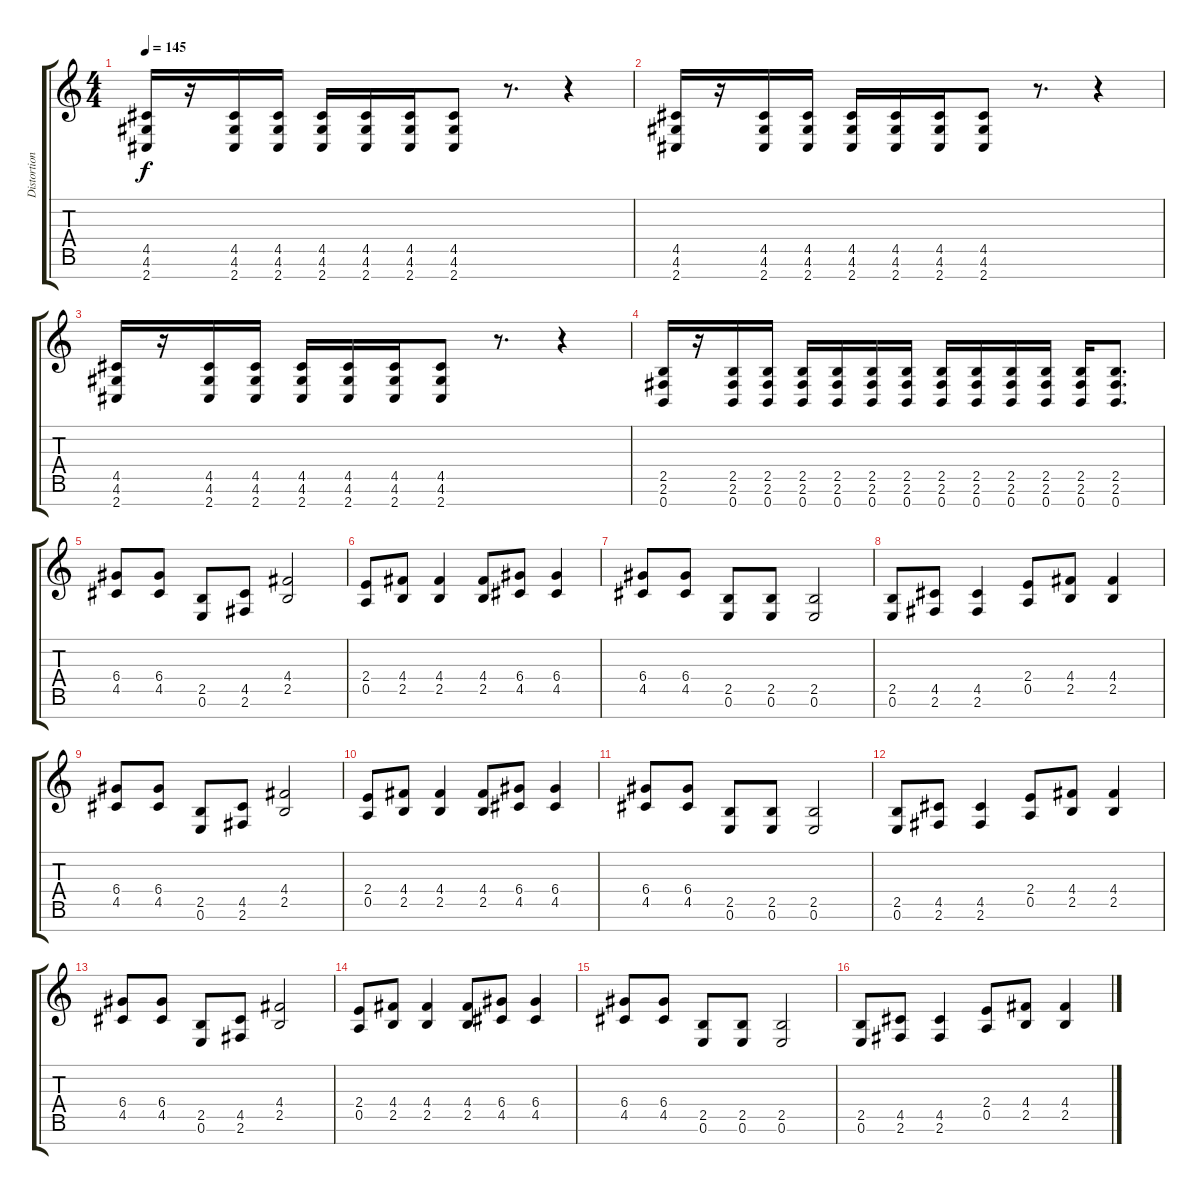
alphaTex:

\track ("Distortion Guitar 2" "Distortion") {instrument distortionguitar}
\staff {score tabs}
\tuning (E4 B3 G3 D3 A2 E2 B1) {hide}
\ts (4 4)
\tempo 145
\clef g2
\ks c
(4.5 4.6 2.7).16{dy f} r.16 (4.5 4.6 2.7).16 (4.5 4.6 2.7).16 (4.5 4.6 2.7).16 (4.5 4.6 2.7).16 (4.5 4.6 2.7).16 (4.5 4.6 2.7).8 r.8{d} r.4 |
(4.5 4.6 2.7).16 r.16 (4.5 4.6 2.7).16 (4.5 4.6 2.7).16 (4.5 4.6 2.7).16 (4.5 4.6 2.7).16 (4.5 4.6 2.7).16 (4.5 4.6 2.7).8 r.8{d} r.4 |
(4.5 4.6 2.7).16 r.16 (4.5 4.6 2.7).16 (4.5 4.6 2.7).16 (4.5 4.6 2.7).16 (4.5 4.6 2.7).16 (4.5 4.6 2.7).16 (4.5 4.6 2.7).8 r.8{d} r.4 |
(2.5 2.6 0.7).16 r.16 (2.5 2.6 0.7).16 (2.5 2.6 0.7).16 (2.5 2.6 0.7).16 (2.5 2.6 0.7).16 (2.5 2.6 0.7).16 (2.5 2.6 0.7).16 (2.5 2.6 0.7).16 (2.5 2.6 0.7).16 (2.5 2.6 0.7).16 (2.5 2.6 0.7).16 (2.5 2.6 0.7).16 (2.5 2.6 0.7).8{d} |
(6.4 4.5).8 (6.4 4.5).8 (2.5 0.6).8 (4.5 2.6).8 (4.4 2.5).2 |
(2.4 0.5).8 (4.4 2.5).8 (4.4 2.5).4 (4.4 2.5).8 (6.4 4.5).8 (6.4 4.5).4 |
(6.4 4.5).8 (6.4 4.5).8 (2.5 0.6).8 (2.5 0.6).8 (2.5 0.6).2 |
(2.5 0.6).8 (4.5 2.6).8 (4.5 2.6).4 (2.4 0.5).8 (4.4 2.5).8 (4.4 2.5).4 |
(6.4 4.5).8 (6.4 4.5).8 (2.5 0.6).8 (4.5 2.6).8 (4.4 2.5).2 |
(2.4 0.5).8 (4.4 2.5).8 (4.4 2.5).4 (4.4 2.5).8 (6.4 4.5).8 (6.4 4.5).4 |
(6.4 4.5).8 (6.4 4.5).8 (2.5 0.6).8 (2.5 0.6).8 (2.5 0.6).2 |
(2.5 0.6).8 (4.5 2.6).8 (4.5 2.6).4 (2.4 0.5).8 (4.4 2.5).8 (4.4 2.5).4 |
(6.4 4.5).8 (6.4 4.5).8 (2.5 0.6).8 (4.5 2.6).8 (4.4 2.5).2 |
(2.4 0.5).8 (4.4 2.5).8 (4.4 2.5).4 (4.4 2.5).8 (6.4 4.5).8 (6.4 4.5).4 |
(6.4 4.5).8 (6.4 4.5).8 (2.5 0.6).8 (2.5 0.6).8 (2.5 0.6).2 |
(2.5 0.6).8 (4.5 2.6).8 (4.5 2.6).4 (2.4 0.5).8 (4.4 2.5).8 (4.4 2.5).4
